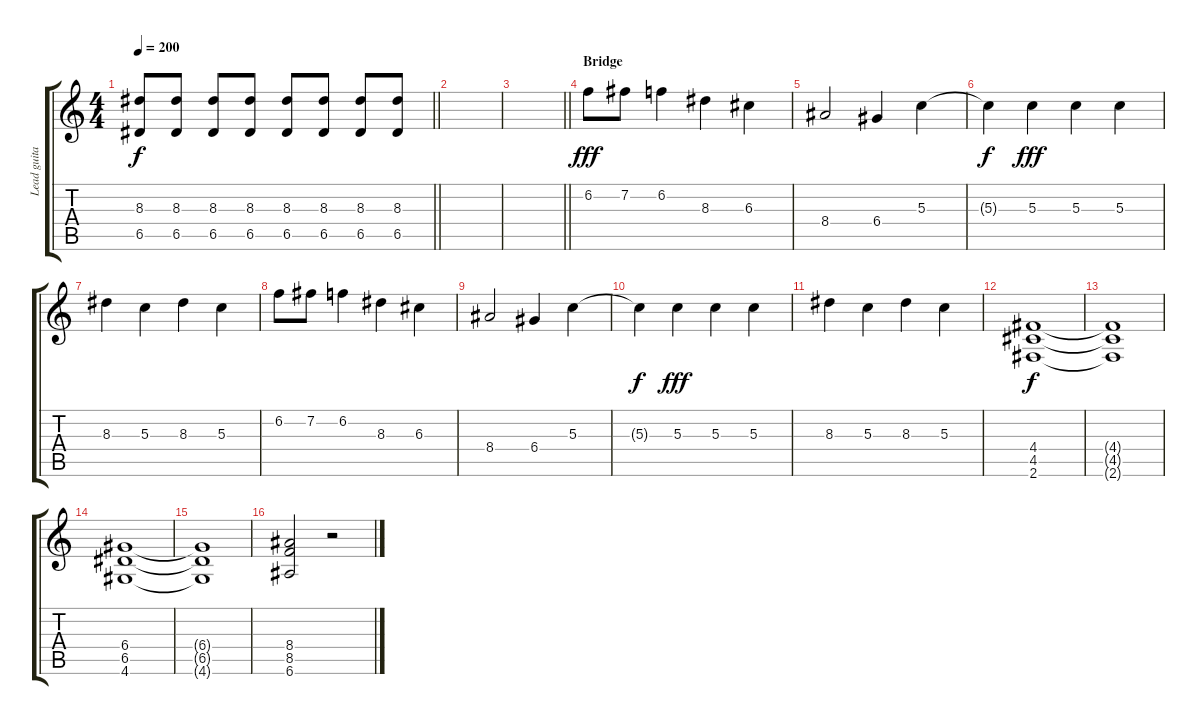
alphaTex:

\track ("Lead guitar" "Lead guita") {instrument overdrivenguitar}
\staff {score tabs}
\tuning (E4 B3 G3 D3 A2 E2) {hide}
\ts (4 4)
\tempo 200
\clef g2
\barLineRight lightlight
\ks c
(8.3 6.5).8{dy f} (8.3 6.5).8 (8.3 6.5).8 (8.3 6.5).8 (8.3 6.5).8 (8.3 6.5).8 (8.3 6.5).8 (8.3 6.5).8 |
|
\barLineRight lightlight
|
\section ("" "Bridge")
6.2.8{dy fff} 7.2.8 6.2.4 8.3.4 6.3.4 |
8.4.2 6.4.4 5.3.4 |
5.3{t}.4{dy f} 5.3.4{dy fff} 5.3.4 5.3.4 |
8.3.4 5.3.4 8.3.4 5.3.4 |
6.2.8 7.2.8 6.2.4 8.3.4 6.3.4 |
8.4.2 6.4.4 5.3.4 |
5.3{t}.4{dy f} 5.3.4{dy fff} 5.3.4 5.3.4 |
8.3.4 5.3.4 8.3.4 5.3.4 |
(4.4 4.5 2.6).1{dy f} |
(4.4{t} 4.5{t} 2.6{t}).1 |
(6.4 6.5 4.6).1 |
(6.4{t} 6.5{t} 4.6{t}).1 |
(8.4 8.5 6.6).2 r.2
